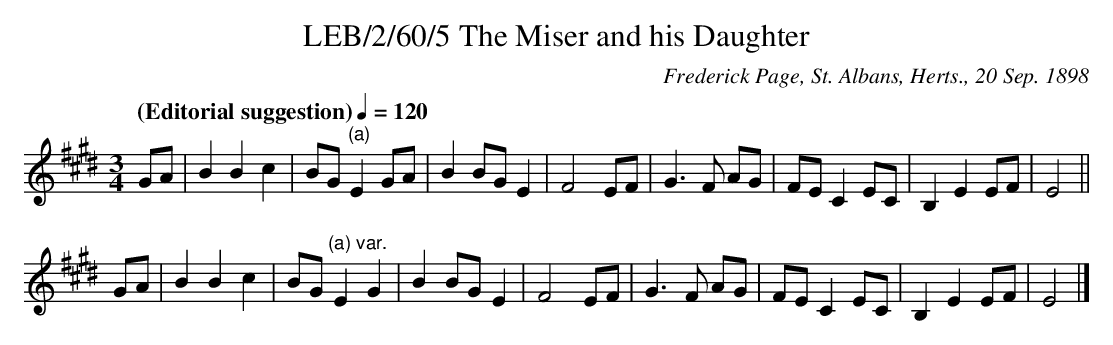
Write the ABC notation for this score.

X:1
T:LEB/2/60/5 The Miser and his Daughter
C:Frederick Page, St. Albans, Herts., 20 Sep. 1898
L:1/8
Q:"(Editorial suggestion)" 1/4=120
M:3/4
K:E
GA | B2 B2 c2 | BG "^(a)"E2 GA | B2 BG E2 | F4 EF | G3 F AG | FE C2 EC | B,2 E2 EF | E4 ||
GA | B2 B2 c2 | BG "^(a) var."E2 G2 | B2 BG E2 | F4 EF | G3 F AG | FE C2 EC | B,2 E2 EF | E4 |]
